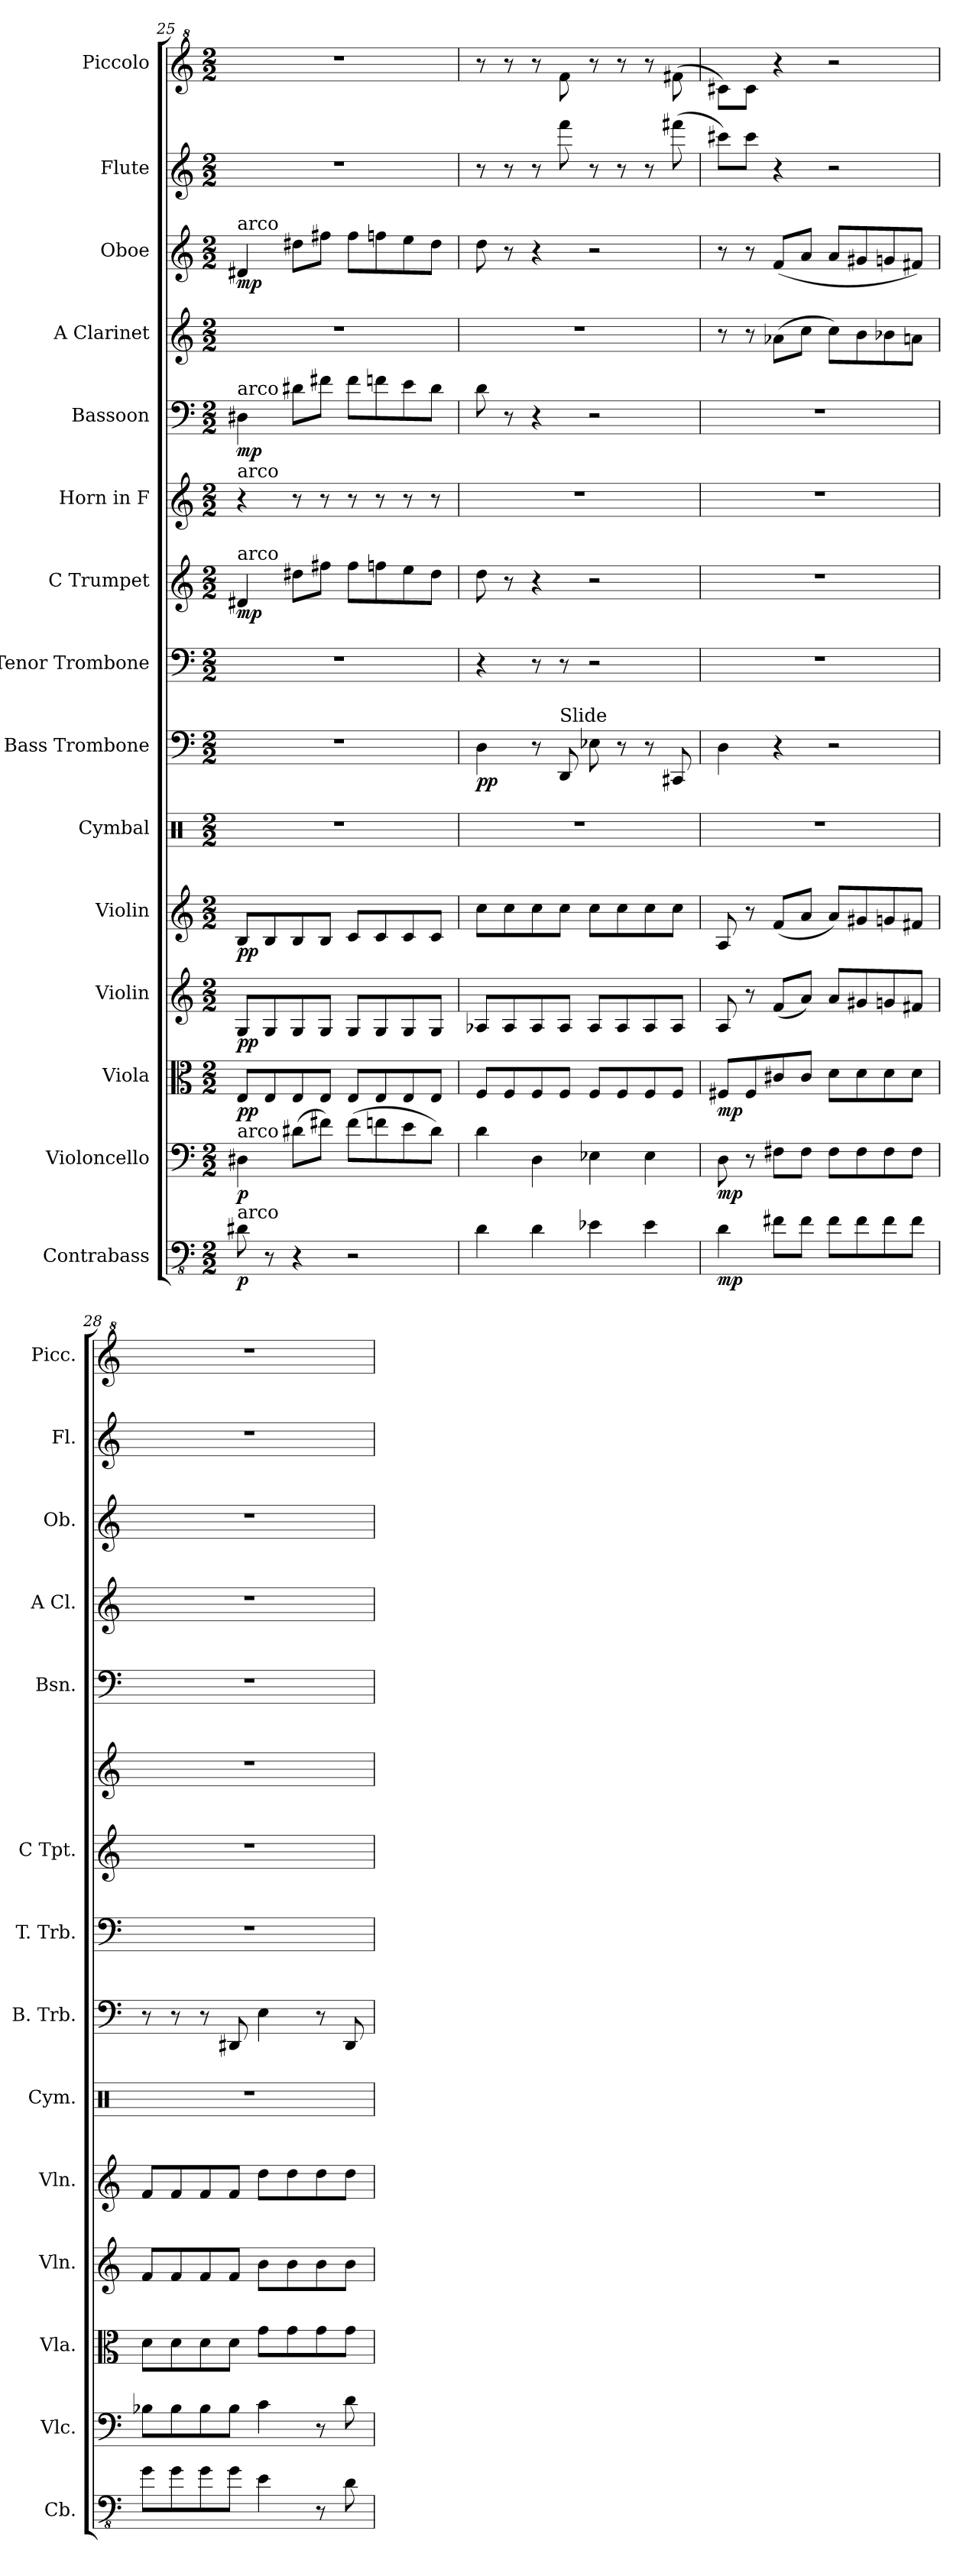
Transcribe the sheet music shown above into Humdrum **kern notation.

**kern	**dynam	**kern	**dynam	**kern	**dynam	**kern	**dynam	**kern	**dynam	**kern	**kern	**dynam	**kern	**kern	**dynam	**kern	**kern	**dynam	**kern	**kern	**dynam	**kern	**kern
*part15	*part15	*part14	*part14	*part13	*part13	*part12	*part12	*part11	*part11	*part10	*part9	*part9	*part8	*part7	*part7	*part6	*part5	*part5	*part4	*part3	*part3	*part2	*part1
*staff15	*staff15	*staff14	*staff14	*staff13	*staff13	*staff12	*staff12	*staff11	*staff11	*staff10	*staff9	*staff9	*staff8	*staff7	*staff7	*staff6	*staff5	*staff5	*staff4	*staff3	*staff3	*staff2	*staff1
*I"Contrabass	*	*I"Violoncello	*	*I"Viola	*	*I"Violin	*	*I"Violin	*	*I"Cymbal	*I"Bass Trombone	*	*I"Tenor Trombone	*I"C Trumpet	*	*I"Horn in F	*I"Bassoon	*	*I"A Clarinet	*I"Oboe	*	*I"Flute	*I"Piccolo
*I'Cb.	*	*I'Vlc.	*	*I'Vla.	*	*I'Vln.	*	*I'Vln.	*	*I'Cym.	*I'B. Trb.	*	*I'T. Trb.	*I'C Tpt.	*	*	*I'Bsn.	*	*I'A Cl.	*I'Ob.	*	*I'Fl.	*I'Picc.
*clefFv4	*	*clefF4	*	*clefC3	*	*clefG2	*	*clefG2	*	*clefX	*clefF4	*	*clefF4	*clefG2	*	*clefG2	*clefF4	*	*clefG2	*clefG2	*	*clefG2	*clefG^2
*ITrd7c12	*	*	*	*	*	*	*	*	*	*	*	*	*	*	*	*ITrd4c7	*	*	*ITrd2c3	*	*	*	*ITrd-7c-12
*k[]	*	*k[]	*	*k[]	*	*k[]	*	*k[]	*	*k[]	*k[]	*	*k[]	*k[]	*	*k[b-]	*k[]	*	*k[f#c#g#]	*k[]	*	*k[]	*k[]
*M2/2	*	*M2/2	*	*M2/2	*	*M2/2	*	*M2/2	*	*M2/2	*M2/2	*	*M2/2	*M2/2	*	*M2/2	*M2/2	*	*M2/2	*M2/2	*	*M2/2	*M2/2
=25	=25	=25	=25	=25	=25	=25	=25	=25	=25	=25	=25	=25	=25	=25	=25	=25	=25	=25	=25	=25	=25	=25	=25
!	!	!	!	!	!	!	!	!	!	!	!	!	!	!	!	!	!	!	!	!LO:TX:a:t=arco	!	!	!
!	!	!	!	!	!	!	!	!	!	!	!	!	!	!	!	!	!LO:TX:a:t=arco	!	!	!	!	!	!
!	!	!	!	!	!	!	!	!	!	!	!	!	!	!	!	!LO:TX:a:t=arco	!	!	!	!	!	!	!
!	!	!	!	!	!	!	!	!	!	!	!	!	!	!LO:TX:a:t=arco	!	!	!	!	!	!	!	!	!
!	!	!LO:TX:a:t=arco	!	!	!	!	!	!	!	!	!	!	!	!	!	!	!	!	!	!	!	!	!
!LO:TX:a:t=arco	!	!	!	!	!	!	!	!	!	!	!	!	!	!	!	!	!	!	!	!	!	!	!
!	!LO:DY:b	!	!LO:DY:b	!	!LO:DY:b	!	!LO:DY:b	!	!LO:DY:b	!	!	!	!	!	!LO:DY:b	!	!	!LO:DY:b	!	!	!LO:DY:b	!	!
8DD#X\	p	4D#X\	p	8E/L	pp	8G/L	pp	8B/L	pp	1r	1r	.	1r	4d#X/	mp	4r	4D#X\	mp	1r	4d#X/	mp	1r	1r
8r	.	.	.	8E/	.	8G/	.	8B/	.	.	.	.	.	.	.	.	.	.	.	.	.	.	.
4r	.	(8d#X\L	.	8E/	.	8G/	.	8B/	.	.	.	.	.	8dd#X\L	.	8r	8d#X\L	.	.	8dd#X\L	.	.	.
.	.	8f#X\J)	.	8E/J	.	8G/J	.	8B/J	.	.	.	.	.	8ff#X\J	.	8r	8f#X\J	.	.	8ff#X\J	.	.	.
2r	.	(8f#\L	.	8E/L	.	8G/L	.	8c/L	.	.	.	.	.	8ff#\L	.	8r	8f#\L	.	.	8ff#\L	.	.	.
.	.	8fn\	.	8E/	.	8G/	.	8c/	.	.	.	.	.	8ffn\	.	8r	8fn\	.	.	8ffn\	.	.	.
.	.	8e\	.	8E/	.	8G/	.	8c/	.	.	.	.	.	8ee\	.	8r	8e\	.	.	8ee\	.	.	.
.	.	8d#\J)	.	8E/J	.	8G/J	.	8c/J	.	.	.	.	.	8dd#\J	.	8r	8d#\J	.	.	8dd#\J	.	.	.
!!LO:PB:g=z
=26	=26	=26	=26	=26	=26	=26	=26	=26	=26	=26	=26	=26	=26	=26	=26	=26	=26	=26	=26	=26	=26	=26	=26
!	!	!	!	!	!	!	!	!	!	!	!	!LO:DY:b	!	!	!	!	!	!	!	!	!	!	!
4DD\	.	4d\	.	8F/L	.	8A-X/L	.	8cc\L	.	1r	4D\	pp	4r	8dd\	.	1r	8d\	.	1r	8dd\	.	8r	8r
.	.	.	.	8F/	.	8A-/	.	8cc\	.	.	.	.	.	8r	.	.	8r	.	.	8r	.	8r	8r
4DD\	.	4D\	.	8F/	.	8A-/	.	8cc\	.	.	8r	.	8r	4r	.	.	4r	.	.	4r	.	8r	8r
!	!	!	!	!	!	!	!	!	!	!	!LO:TX:a:t=Slide	!	!	!	!	!	!	!	!	!	!	!	!
.	.	.	.	8F/J	.	8A-/J	.	8cc\J	.	.	8DD/	.	8r	.	.	.	.	.	.	.	.	8fff\	8fff\
4EE-X\	.	4E-X\	.	8F/L	.	8A-/L	.	8cc\L	.	.	8E-X\	.	2r	2r	.	.	2r	.	.	2r	.	8r	8r
.	.	.	.	8F/	.	8A-/	.	8cc\	.	.	8r	.	.	.	.	.	.	.	.	.	.	8r	8r
4EE-\	.	4E-\	.	8F/	.	8A-/	.	8cc\	.	.	8r	.	.	.	.	.	.	.	.	.	.	8r	8r
.	.	.	.	8F/J	.	8A-/J	.	8cc\J	.	.	8CC#X/	.	.	.	.	.	.	.	.	.	.	(8fff#X\	(8fff#X\
=27	=27	=27	=27	=27	=27	=27	=27	=27	=27	=27	=27	=27	=27	=27	=27	=27	=27	=27	=27	=27	=27	=27	=27
!	!LO:DY:b	!	!LO:DY:b	!	!LO:DY:b	!	!	!	!	!	!	!	!	!	!	!	!	!	!	!	!	!	!
4DD\	mp	8D\	mp	8F#X/L	mp	8A/	.	8A/	.	1r	4D\	.	1r	1r	.	1r	1r	.	8r	8r	.	8ccc#X\L)	8ccc#X\L)
.	.	8r	.	8F#/	.	8r	.	8r	.	.	.	.	.	.	.	.	.	.	8r	8r	.	8ccc#\J	8ccc#\J
8FF#X\L	.	8F#X\L	.	8c#X/	.	(8f/L	.	(8f/L	.	.	4r	.	.	.	.	.	.	.	(8fn\L	(8f/L	.	4r	4r
8FF#\J	.	8F#\J	.	8c#/J	.	8a/J)	.	8a/J	.	.	.	.	.	.	.	.	.	.	8a\J	8a/J	.	.	.
8FF#\L	.	8F#\L	.	8d\L	.	8a/L	.	8a/L)	.	.	2r	.	.	.	.	.	.	.	8a\L)	8a/L	.	2r	2r
8FF#\	.	8F#\	.	8d\	.	8g#X/	.	8g#X/	.	.	.	.	.	.	.	.	.	.	8g#\	8g#X/	.	.	.
8FF#\	.	8F#\	.	8d\	.	8gn/	.	8gn/	.	.	.	.	.	.	.	.	.	.	8gn\	8gn/	.	.	.
8FF#\J	.	8F#\J	.	8d\J	.	8f#X/J	.	8f#X/J	.	.	.	.	.	.	.	.	.	.	8f#X\J	8f#X/J)	.	.	.
=28	=28	=28	=28	=28	=28	=28	=28	=28	=28	=28	=28	=28	=28	=28	=28	=28	=28	=28	=28	=28	=28	=28	=28
8GG\L	.	8B-X\L	.	8d\L	.	8f/L	.	8f/L	.	1r	8r	.	1r	1r	.	1r	1r	.	1r	1r	.	1r	1r
8GG\	.	8B-\	.	8d\	.	8f/	.	8f/	.	.	8r	.	.	.	.	.	.	.	.	.	.	.	.
8GG\	.	8B-\	.	8d\	.	8f/	.	8f/	.	.	8r	.	.	.	.	.	.	.	.	.	.	.	.
8GG\J	.	8B-\J	.	8d\J	.	8f/J	.	8f/J	.	.	8DD#X/	.	.	.	.	.	.	.	.	.	.	.	.
4EE\	.	4c\	.	8g\L	.	8b\L	.	8dd\L	.	.	4E\	.	.	.	.	.	.	.	.	.	.	.	.
.	.	.	.	8g\	.	8b\	.	8dd\	.	.	.	.	.	.	.	.	.	.	.	.	.	.	.
8r	.	8r	.	8g\	.	8b\	.	8dd\	.	.	8r	.	.	.	.	.	.	.	.	.	.	.	.
8DD\	.	8d\	.	8g\J	.	8b\J	.	8dd\J	.	.	8DD#/	.	.	.	.	.	.	.	.	.	.	.	.
=	=	=	=	=	=	=	=	=	=	=	=	=	=	=	=	=	=	=	=	=	=	=	=
*-	*-	*-	*-	*-	*-	*-	*-	*-	*-	*-	*-	*-	*-	*-	*-	*-	*-	*-	*-	*-	*-	*-	*-
